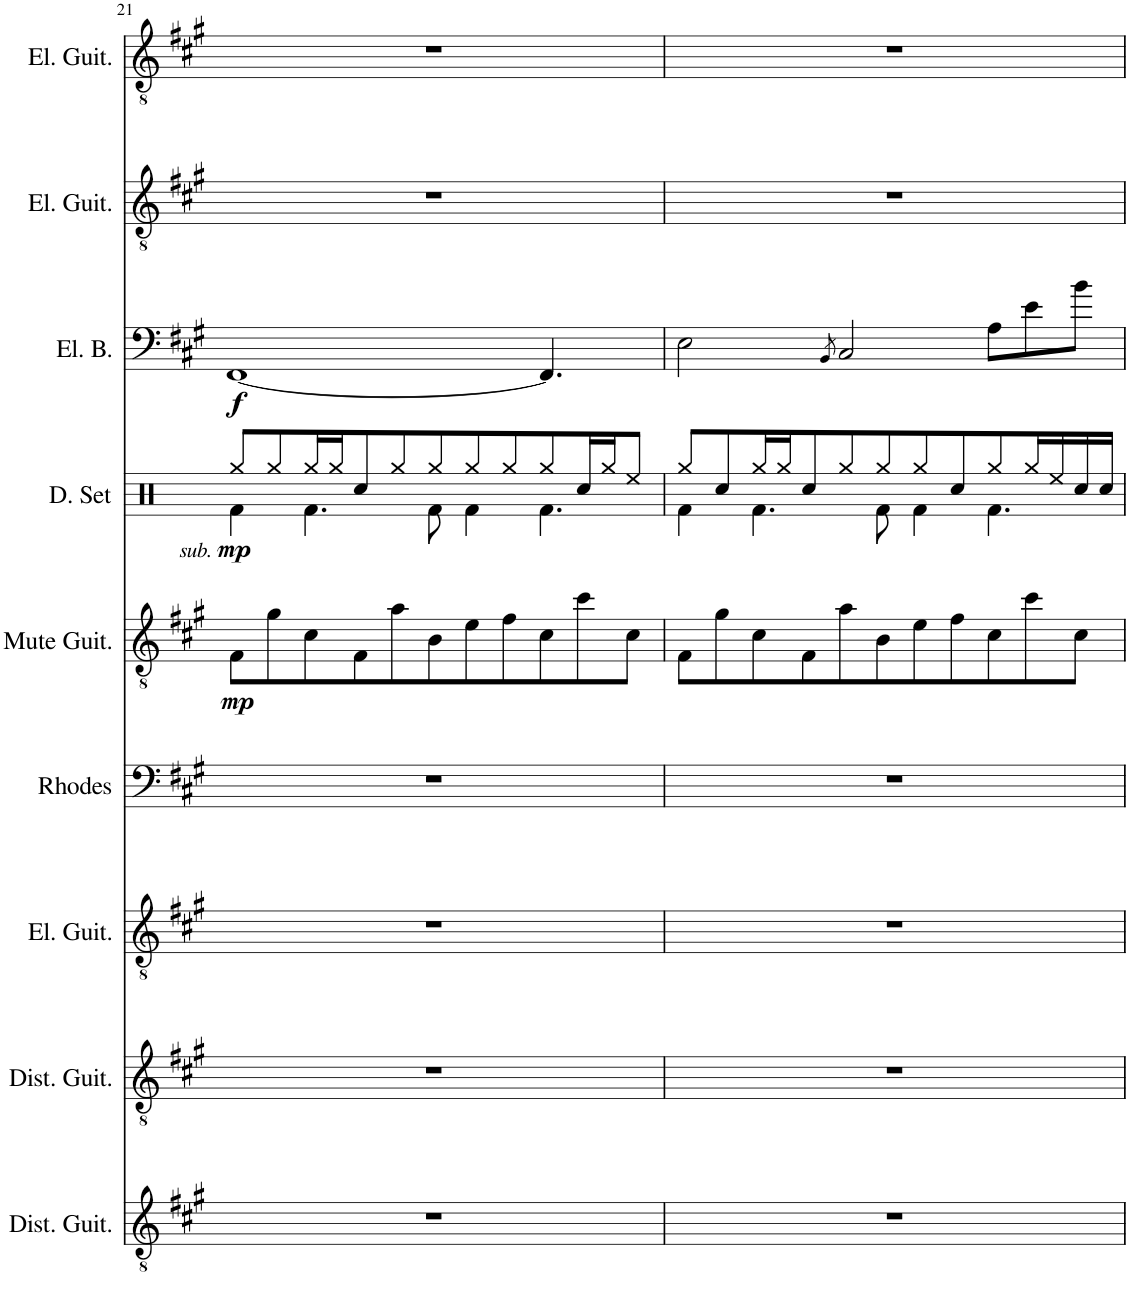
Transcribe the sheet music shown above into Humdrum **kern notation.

**kern	**kern	**kern	**kern	**kern	**dynam	**kern	**dynam	**kern	**dynam	**kern	**kern
*part9	*part8	*part7	*part6	*part5	*part5	*part4	*part4	*part3	*part3	*part2	*part1
*staff9	*staff8	*staff7	*staff6	*staff5	*staff5	*staff4	*staff4	*staff3	*staff3	*staff2	*staff1
*I"Distorted Guitar	*I"Distorted Guitar	*I"Electric Guitar	*I"Rhodes Piano	*I"Muted Guitar	*	*I"Drumset	*	*I"6-str. Electric Bass	*	*I"Electric Guitar	*I"Electric Guitar
*I'Dist. Guit.	*I'Dist. Guit.	*I'El. Guit.	*I'Rhodes	*I'Mute Guit.	*	*I'D. Set	*	*I'El. B.	*	*I'El. Guit.	*I'El. Guit.
!!LO:PB:g=z
*clefGv2	*clefGv2	*clefGv2	*clefF4	*clefGv2	*	*clefX	*	*clefF4	*	*clefGv2	*clefGv2
*	*	*	*	*	*	*	*	*Trd7c12	*	*	*
*k[f#c#g#]	*k[f#c#g#]	*k[f#c#g#]	*k[f#c#g#]	*k[f#c#g#]	*	*k[]	*	*k[f#c#g#]	*	*k[f#c#g#]	*k[f#c#g#]
*M11/8	*M11/8	*M11/8	*M11/8	*M11/8	*	*M11/8	*	*M11/8	*	*M11/8	*M11/8
=21	=21	=21	=21	=21	=21	=21	=21	=21	=21	=21	=21
*	*	*	*	*	*	*^	*	*	*	*	*
!	!	!	!	!	!LO:DY:b	!	!	!LO:DY:b	!	!	!	!
!	!	!	!	!	!	!	!	!LO:DY:n=1:b	!	!LO:DY:b	!	!
8%11r	8%11r	8%11r	8%11r	8F#\L	mp	8Rgg/L	4Rf\	other-dynamics mp	[1FF#	f	8%11r	8%11r
.	.	.	.	8g#\	.	8Rgg/	.	.	.	.	.	.
.	.	.	.	8c#\	.	16Rgg/L	4.Rf\	.	.	.	.	.
.	.	.	.	.	.	16Rgg/J	.	.	.	.	.	.
.	.	.	.	8F#\	.	8Rcc/	.	.	.	.	.	.
.	.	.	.	8a\	.	8Rgg/	.	.	.	.	.	.
.	.	.	.	8B\	.	8Rgg/	8Rf\	.	.	.	.	.
.	.	.	.	8e\	.	8Rgg/	4Rf\	.	.	.	.	.
.	.	.	.	8f#\	.	8Rgg/	.	.	.	.	.	.
.	.	.	.	8c#\	.	8Rgg/	4.Rf\	.	4.FF#/]	.	.	.
.	.	.	.	8cc#\	.	16Rcc/L	.	.	.	.	.	.
.	.	.	.	.	.	16Rgg/J	.	.	.	.	.	.
.	.	.	.	8c#\J	.	8Ree/J	.	.	.	.	.	.
=22	=22	=22	=22	=22	=22	=22	=22	=22	=22	=22	=22	=22
8%11r	8%11r	8%11r	8%11r	8F#\L	.	8Rgg/L	4Rf\	.	2E\	.	8%11r	8%11r
.	.	.	.	8g#\	.	8Rcc/	.	.	.	.	.	.
.	.	.	.	8c#\	.	16Rgg/L	4.Rf\	.	.	.	.	.
.	.	.	.	.	.	16Rgg/J	.	.	.	.	.	.
.	.	.	.	8F#\	.	8Rcc/	.	.	.	.	.	.
.	.	.	.	.	.	.	.	.	8qBB/	.	.	.
.	.	.	.	8a\	.	8Rgg/	.	.	2C#/	.	.	.
.	.	.	.	8B\	.	8Rgg/	8Rf\	.	.	.	.	.
.	.	.	.	8e\	.	8Rgg/	4Rf\	.	.	.	.	.
.	.	.	.	8f#\	.	8Rcc/	.	.	.	.	.	.
.	.	.	.	8c#\	.	8Rgg/	4.Rf\	.	8A\L	.	.	.
.	.	.	.	8cc#\	.	16Rgg/L	.	.	8e\	.	.	.
.	.	.	.	.	.	16Ree/	.	.	.	.	.	.
.	.	.	.	8c#\J	.	16Rcc/	.	.	8b\J	.	.	.
.	.	.	.	.	.	16Rcc/JJ	.	.	.	.	.	.
*	*	*	*	*	*	*v	*v	*	*	*	*	*
=	=	=	=	=	=	=	=	=	=	=	=
*-	*-	*-	*-	*-	*-	*-	*-	*-	*-	*-	*-
